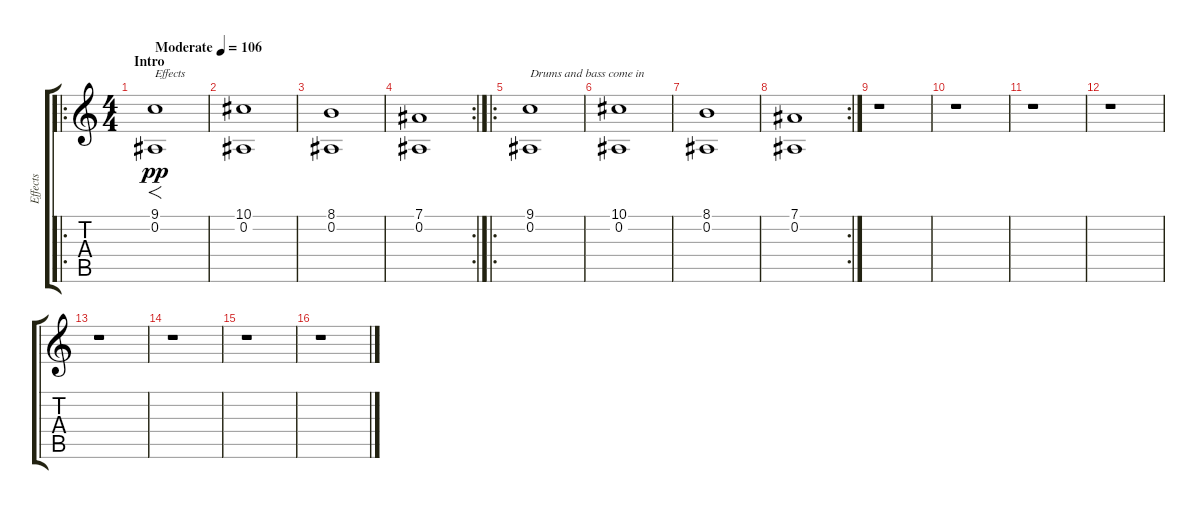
\track ("Effects" "Effects") {instrument synthstrings1}
\staff {score tabs}
\tuning (Eb4 Bb3 Gb3 Db3 Ab2 Db2) {hide}
\ro
\ts (4 4)
\section ("" "Intro")
\tempo (106 "Moderate")
\clef g2
\ks c
(9.1 0.2).1{f txt "Effects" dy pp instrument synthstrings1} |
(10.1 0.2).1 |
(8.1 0.2).1 |
\rc 2
(7.1 0.2).1 |
\ro
(9.1 0.2).1{txt "Drums and bass come in"} |
(10.1 0.2).1 |
(8.1 0.2).1 |
\rc 2
(7.1 0.2).1 |
r.1 |
r.1 |
r.1 |
r.1 |
r.1 |
r.1 |
r.1 |
r.1
